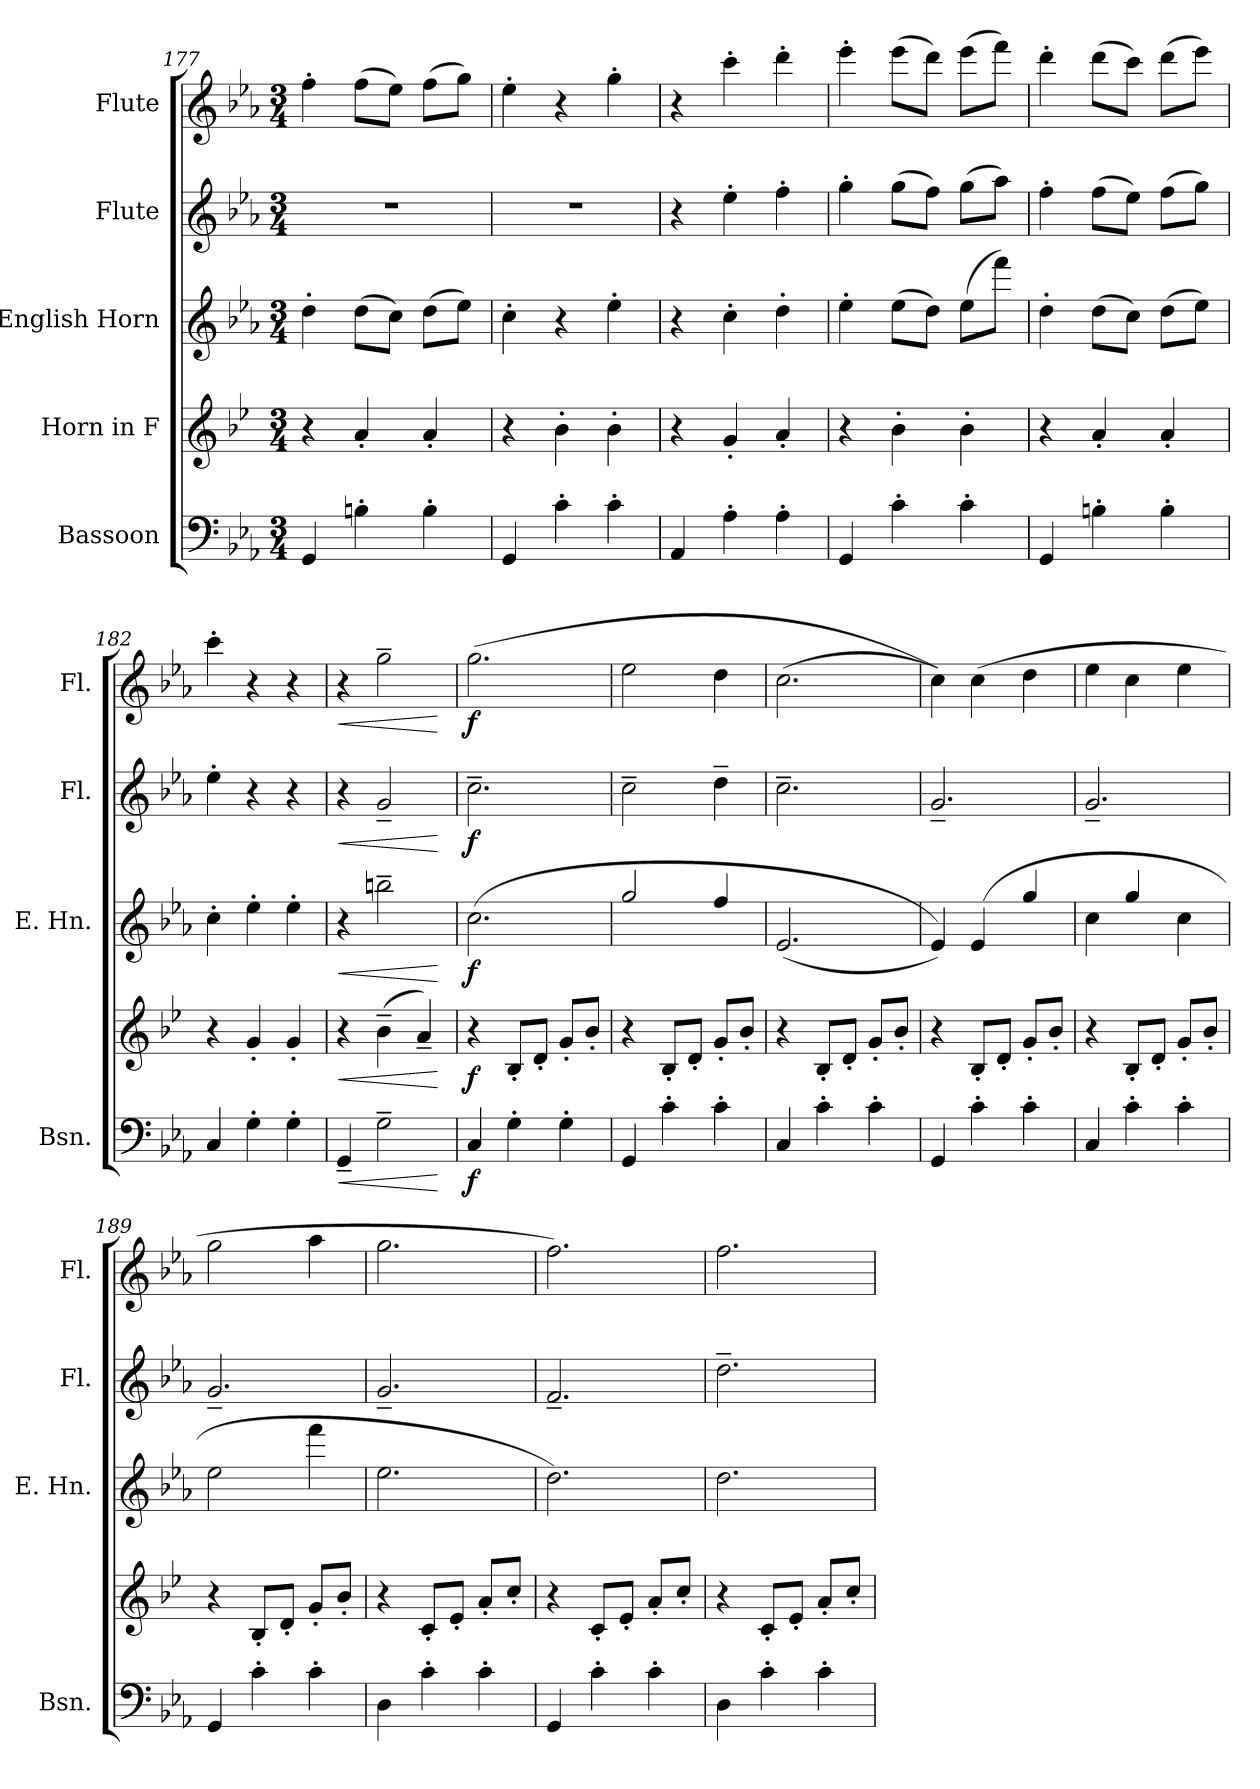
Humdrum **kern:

**kern	**dynam	**kern	**dynam	**kern	**dynam	**kern	**dynam	**kern	**dynam
*part5	*part5	*part4	*part4	*part3	*part3	*part2	*part2	*part1	*part1
*staff5	*staff5	*staff4	*staff4	*staff3	*staff3	*staff2	*staff2	*staff1	*staff1
*I"Bassoon	*	*I"Horn in F	*	*I"English Horn	*	*I"Flute	*	*I"Flute	*
*I'Bsn.	*	*	*	*I'E. Hn.	*	*I'Fl.	*	*I'Fl.	*
*clefF4	*	*clefG2	*	*clefG2	*	*clefG2	*	*clefG2	*
*	*	*ITrd4c7	*	*ITrd4c7	*	*	*	*	*
*k[b-e-a-]	*	*k[b-e-a-]	*	*k[b-e-a-d-]	*	*k[b-e-a-]	*	*k[b-e-a-]	*
*M3/4	*	*M3/4	*	*M3/4	*	*M3/4	*	*M3/4	*
=177	=177	=177	=177	=177	=177	=177	=177	=177	=177
4GG/	.	4r	.	4g'\	.	2.r	.	4ff'\	.
4Bn'\	.	4d'/	.	(8g\L	.	.	.	(8ff\L	.
.	.	.	.	8f\J)	.	.	.	8ee-\J)	.
4B'\	.	4d'/	.	(8g\L	.	.	.	(8ff\L	.
.	.	.	.	8a-\J)	.	.	.	8gg\J)	.
=178	=178	=178	=178	=178	=178	=178	=178	=178	=178
4GG/	.	4r	.	4f'\	.	2.r	.	4ee-'\	.
4c'\	.	4e-'\	.	4r	.	.	.	4r	.
4c'\	.	4e-'\	.	4a-'\	.	.	.	4gg'\	.
=179	=179	=179	=179	=179	=179	=179	=179	=179	=179
4AA-/	.	4r	.	4r	.	4r	.	4r	.
4A-'\	.	4c'/	.	4f'\	.	4ee-'\	.	4ccc'\	.
4A-'\	.	4d'/	.	4g'\	.	4ff'\	.	4ddd'\	.
!!LO:PB:g=z
=180	=180	=180	=180	=180	=180	=180	=180	=180	=180
4GG/	.	4r	.	4a-'\	.	4gg'\	.	4eee-'\	.
4c'\	.	4e-'\	.	(8a-\L	.	(8gg\L	.	(8eee-\L	.
.	.	.	.	8g\J)	.	8ff\J)	.	8ddd\J)	.
4c'\	.	4e-'\	.	(8a-\L	.	(8gg\L	.	(8eee-\L	.
.	.	.	.	8bb-\J)	.	8aa-\J)	.	8fff\J)	.
=181	=181	=181	=181	=181	=181	=181	=181	=181	=181
4GG/	.	4r	.	4g'\	.	4ff'\	.	4ddd'\	.
4Bn'\	.	4d'/	.	(8g\L	.	(8ff\L	.	(8ddd\L	.
.	.	.	.	8f\J)	.	8ee-\J)	.	8ccc\J)	.
4B'\	.	4d'/	.	(8g\L	.	(8ff\L	.	(8ddd\L	.
.	.	.	.	8a-\J)	.	8gg\J)	.	8eee-\J)	.
=182	=182	=182	=182	=182	=182	=182	=182	=182	=182
4C/	.	4r	.	4f'\	.	4ee-'\	.	4ccc'\	.
4G'\	.	4c'/	.	4a-'\	.	4r	.	4r	.
4G'\	.	4c'/	.	4a-'\	.	4r	.	4r	.
=183	=183	=183	=183	=183	=183	=183	=183	=183	=183
!	!LO:HP:b	!	!LO:HP:b	!	!LO:HP:b	!	!LO:HP:b	!	!LO:HP:b
4GG~/	<	4r	<	4r	<	4r	<	4r	<
2G~\	.	(4e-~\	.	2een~\	.	2g~/	.	2gg~\	.
.	.	4d~/)	.	.	.	.	.	.	.
.	[	.	[	.	[	.	[	.	[
=184	=184	=184	=184	=184	=184	=184	=184	=184	=184
!	!LO:DY:b	!	!LO:DY:b	!	!LO:DY:b	!	!LO:DY:b	!	!LO:DY:b
4C/	f	4r	f	(2.f\	f	2.cc~\	f	(2.gg\	f
4G'\	.	8E-'/L	.	.	.	.	.	.	.
.	.	8G'/J	.	.	.	.	.	.	.
4G'\	.	8c'/L	.	.	.	.	.	.	.
.	.	8e-'/J	.	.	.	.	.	.	.
=185	=185	=185	=185	=185	=185	=185	=185	=185	=185
4GG/	.	4r	.	2cc/	.	2cc~\	.	2ee-\	.
4c'\	.	8E-'/L	.	.	.	.	.	.	.
.	.	8G'/J	.	.	.	.	.	.	.
4c'\	.	8c'/L	.	4b-/	.	4dd~\	.	4dd\	.
.	.	8e-'/J	.	.	.	.	.	.	.
!!LO:LB:g=z
=186	=186	=186	=186	=186	=186	=186	=186	=186	=186
4C/	.	4r	.	(2.A-/	.	2.cc~\	.	(2.cc\	.
4c'\	.	8E-'/L	.	.	.	.	.	.	.
.	.	8G'/J	.	.	.	.	.	.	.
4c'\	.	8c'/L	.	.	.	.	.	.	.
.	.	8e-'/J	.	.	.	.	.	.	.
=187	=187	=187	=187	=187	=187	=187	=187	=187	=187
4GG/	.	4r	.	4A-/))	.	2.g~/	.	4cc\))	.
4c'\	.	8E-'/L	.	(4A-/	.	.	.	(4cc\	.
.	.	8G'/J	.	.	.	.	.	.	.
4c'\	.	8c'/L	.	4cc/	.	.	.	4dd\	.
.	.	8e-'/J	.	.	.	.	.	.	.
=188	=188	=188	=188	=188	=188	=188	=188	=188	=188
4C/	.	4r	.	4f\	.	2.g~/	.	4ee-\	.
4c'\	.	8E-'/L	.	4cc/	.	.	.	4cc\	.
.	.	8G'/J	.	.	.	.	.	.	.
4c'\	.	8c'/L	.	4f\	.	.	.	4ee-\	.
.	.	8e-'/J	.	.	.	.	.	.	.
=189	=189	=189	=189	=189	=189	=189	=189	=189	=189
4GG/	.	4r	.	2a-\	.	2.g~/	.	2gg\	.
4c'\	.	8E-'/L	.	.	.	.	.	.	.
.	.	8G'/J	.	.	.	.	.	.	.
4c'\	.	8c'/L	.	4bb-\	.	.	.	4aa-\	.
.	.	8e-'/J	.	.	.	.	.	.	.
=190	=190	=190	=190	=190	=190	=190	=190	=190	=190
4D\	.	4r	.	2.a-\	.	2.g~/	.	2.gg\	.
4c'\	.	8F'/L	.	.	.	.	.	.	.
.	.	8A-'/J	.	.	.	.	.	.	.
4c'\	.	8d'/L	.	.	.	.	.	.	.
.	.	8f'/J	.	.	.	.	.	.	.
=191	=191	=191	=191	=191	=191	=191	=191	=191	=191
4GG/	.	4r	.	2.g\)	.	2.f~/	.	2.ff\)	.
4c'\	.	8F'/L	.	.	.	.	.	.	.
.	.	8A-'/J	.	.	.	.	.	.	.
4c'\	.	8d'/L	.	.	.	.	.	.	.
.	.	8f'/J	.	.	.	.	.	.	.
!!LO:PB:g=z
=192	=192	=192	=192	=192	=192	=192	=192	=192	=192
4D\	.	4r	.	2.g\	.	2.dd~\	.	2.ff\	.
4c'\	.	8F'/L	.	.	.	.	.	.	.
.	.	8A-'/J	.	.	.	.	.	.	.
4c'\	.	8d'/L	.	.	.	.	.	.	.
.	.	8f'/J	.	.	.	.	.	.	.
=	=	=	=	=	=	=	=	=	=
*-	*-	*-	*-	*-	*-	*-	*-	*-	*-
